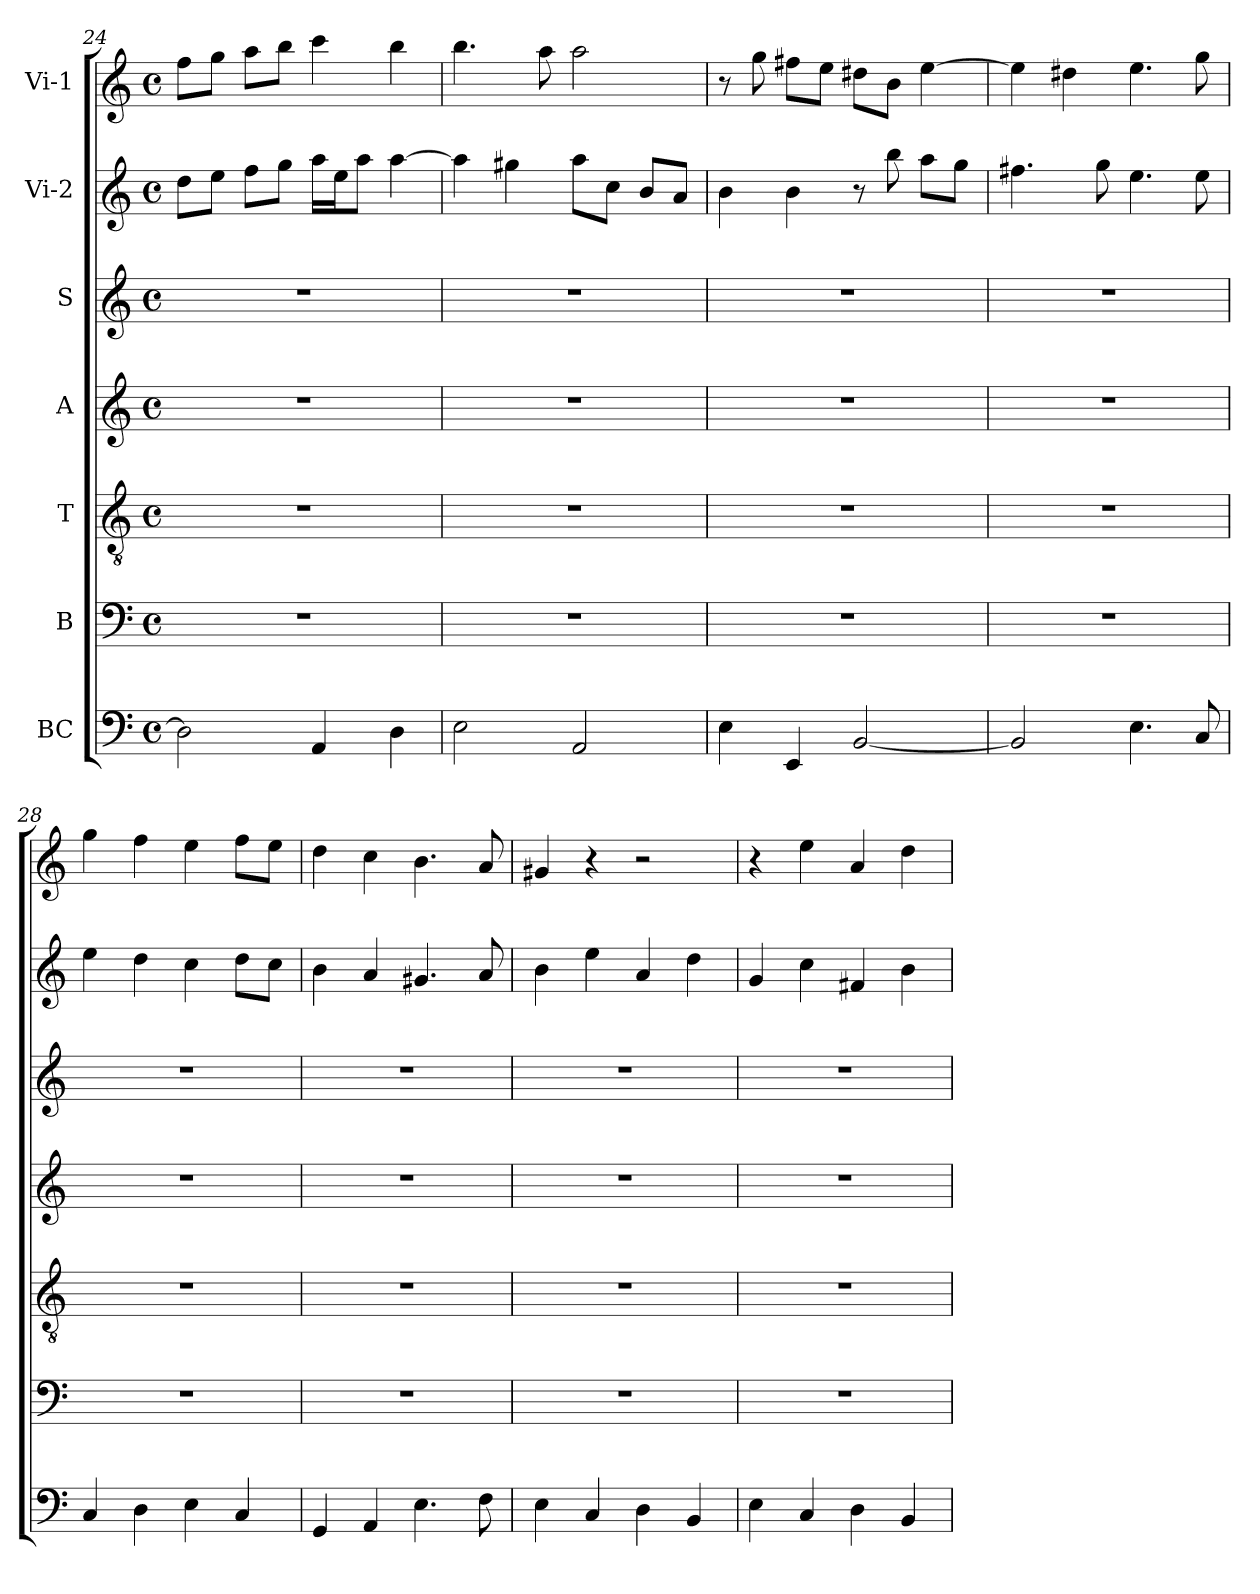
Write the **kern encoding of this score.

**kern	**kern	**kern	**kern	**kern	**kern	**kern
*part7	*part6	*part5	*part4	*part3	*part2	*part1
*staff7	*staff6	*staff5	*staff4	*staff3	*staff2	*staff1
*I"BC	*I"B	*I"T	*I"A	*I"S	*I"Vi-2	*I"Vi-1
*clefF4	*clefF4	*clefGv2	*clefG2	*clefG2	*clefG2	*clefG2
*k[]	*k[]	*k[]	*k[]	*k[]	*k[]	*k[]
*C:	*C:	*C:	*C:	*C:	*C:	*C:
*M4/4	*M4/4	*M4/4	*M4/4	*M4/4	*M4/4	*M4/4
*met(c)	*met(c)	*met(c)	*met(c)	*met(c)	*met(c)	*met(c)
=24	=24	=24	=24	=24	=24	=24
2D\]	1r	1r	1r	1r	8dd\L	8ff\L
.	.	.	.	.	8ee\J	8gg\J
.	.	.	.	.	8ff\L	8aa\L
.	.	.	.	.	8gg\J	8bb\J
4AA/	.	.	.	.	16aa\LL	4ccc\
.	.	.	.	.	16ee\J	.
.	.	.	.	.	8aa\J	.
4D\	.	.	.	.	[4aa\	4bb\
=25	=25	=25	=25	=25	=25	=25
2E\	1r	1r	1r	1r	4aa\]	4.bb\
.	.	.	.	.	4gg#X\	.
.	.	.	.	.	.	8aa\
2AA/	.	.	.	.	8aa\L	2aa\
.	.	.	.	.	8cc\J	.
.	.	.	.	.	8b/L	.
.	.	.	.	.	8a/J	.
=26	=26	=26	=26	=26	=26	=26
4E\	1r	1r	1r	1r	4b\	8r
.	.	.	.	.	.	8gg\
4EE/	.	.	.	.	4b\	8ff#X\L
.	.	.	.	.	.	8ee\J
[2BB/	.	.	.	.	8r	8dd#X\L
.	.	.	.	.	8bb\	8b\J
.	.	.	.	.	8aa\L	[4ee\
.	.	.	.	.	8gg\J	.
=27	=27	=27	=27	=27	=27	=27
2BB/]	1r	1r	1r	1r	4.ff#X\	4ee\]
.	.	.	.	.	.	4dd#X\
.	.	.	.	.	8gg\	.
4.E\	.	.	.	.	4.ee\	4.ee\
8C/	.	.	.	.	8ee\	8gg\
=28	=28	=28	=28	=28	=28	=28
4C/	1r	1r	1r	1r	4ee\	4gg\
4D\	.	.	.	.	4dd\	4ff\
4E\	.	.	.	.	4cc\	4ee\
4C/	.	.	.	.	8dd\L	8ff\L
.	.	.	.	.	8cc\J	8ee\J
!!LO:LB:g=z
=29	=29	=29	=29	=29	=29	=29
4GG/	1r	1r	1r	1r	4b\	4dd\
4AA/	.	.	.	.	4a/	4cc\
4.E\	.	.	.	.	4.g#X/	4.b\
8F\	.	.	.	.	8a/	8a/
=30	=30	=30	=30	=30	=30	=30
4E\	1r	1r	1r	1r	4b\	4g#X/
4C/	.	.	.	.	4ee\	4r
4D\	.	.	.	.	4a/	2r
4BB/	.	.	.	.	4dd\	.
=31	=31	=31	=31	=31	=31	=31
4E\	1r	1r	1r	1r	4g/	4r
4C/	.	.	.	.	4cc\	4ee\
4D\	.	.	.	.	4f#X/	4a/
4BB/	.	.	.	.	4b\	4dd\
=	=	=	=	=	=	=
*-	*-	*-	*-	*-	*-	*-
